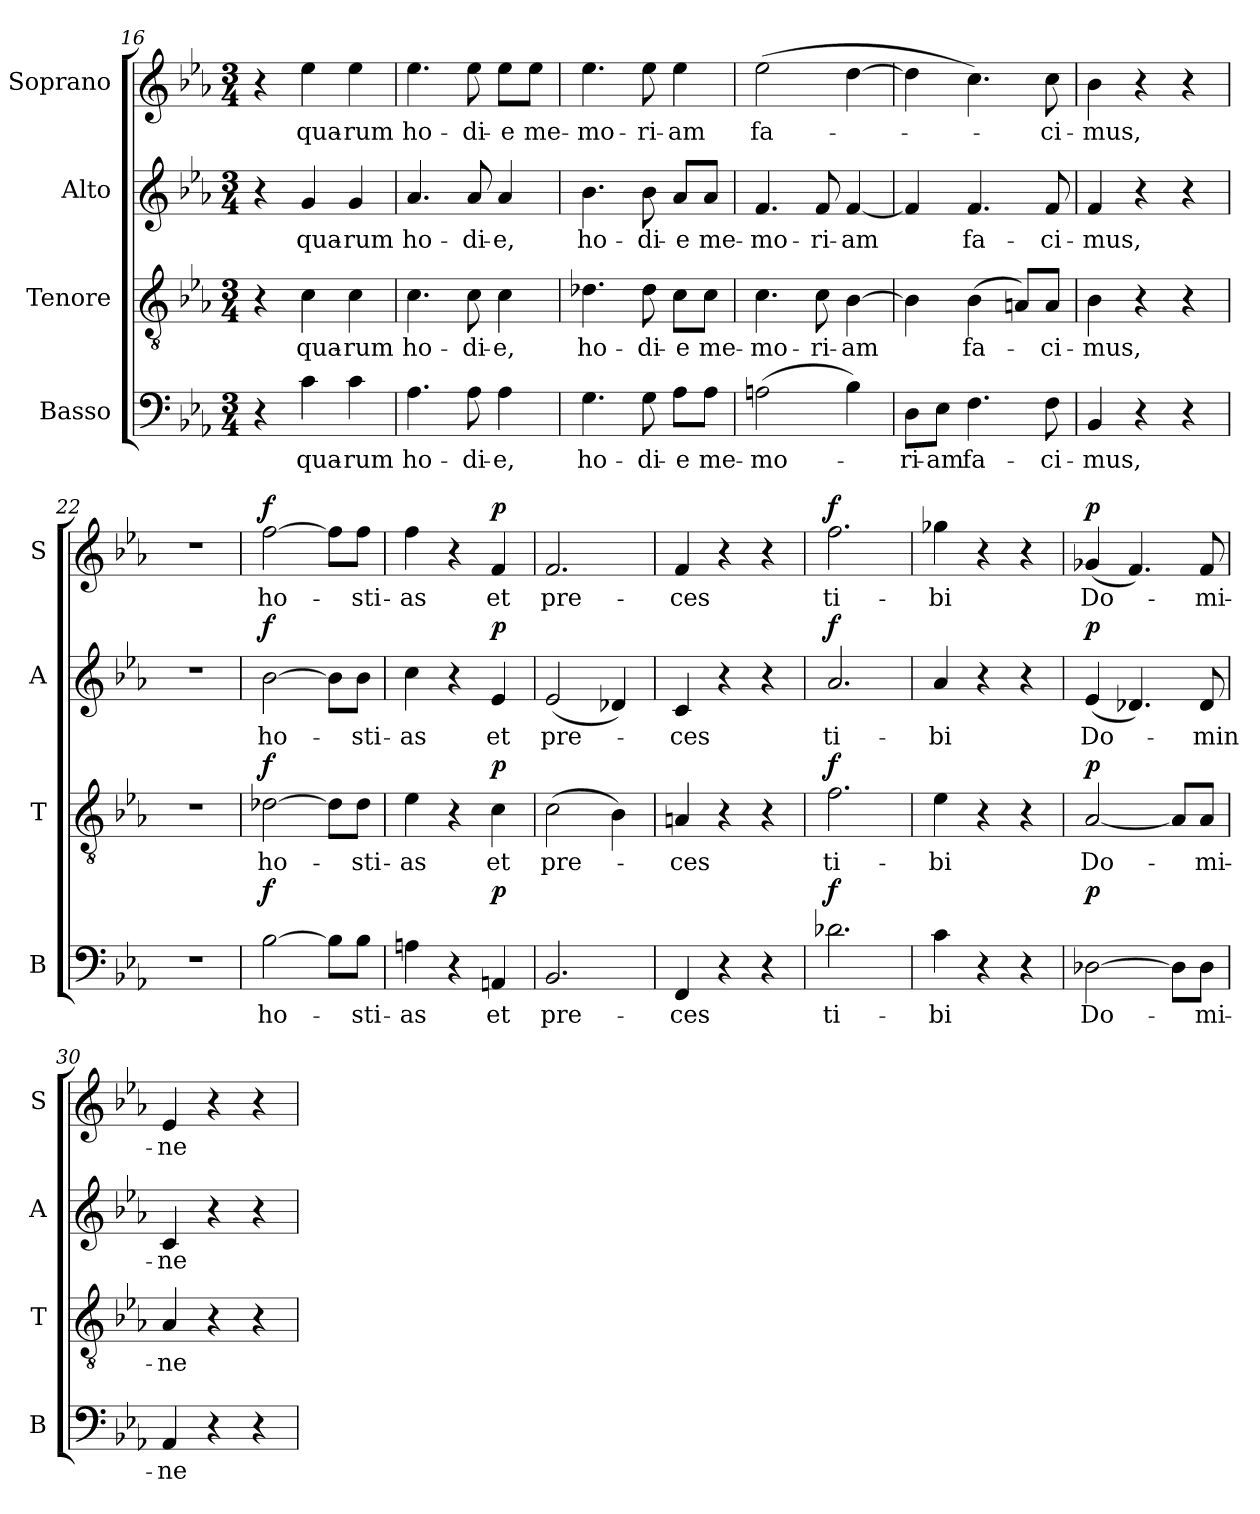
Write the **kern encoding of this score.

**kern	**text	**dynam	**kern	**text	**dynam	**kern	**text	**dynam	**kern	**text	**dynam
*part4	*part4	*part4	*part3	*part3	*part3	*part2	*part2	*part2	*part1	*part1	*part1
*staff4	*staff4	*staff4	*staff3	*staff3	*staff3	*staff2	*staff2	*staff2	*staff1	*staff1	*staff1
*I"Basso	*	*	*I"Tenore	*	*	*I"Alto	*	*	*I"Soprano	*	*
*I'B	*	*	*I'T	*	*	*I'A	*	*	*I'S	*	*
*clefF4	*	*	*clefGv2	*	*	*clefG2	*	*	*clefG2	*	*
*k[b-e-a-]	*	*	*k[b-e-a-]	*	*	*k[b-e-a-]	*	*	*k[b-e-a-]	*	*
*E-:	*	*	*E-:	*	*	*E-:	*	*	*E-:	*	*
*M3/4	*	*	*M3/4	*	*	*M3/4	*	*	*M3/4	*	*
=16	=16	=16	=16	=16	=16	=16	=16	=16	=16	=16	=16
4r	.	.	4r	.	.	4r	.	.	4r	.	.
!	!LO:LY:b	!	!	!LO:LY:b	!	!	!LO:LY:b	!	!	!LO:LY:b	!
4c\	qua-	.	4c\	qua-	.	4g/	qua-	.	4ee-\	qua-	.
!	!LO:LY:b	!	!	!LO:LY:b	!	!	!LO:LY:b	!	!	!LO:LY:b	!
4c\	-rum	.	4c\	-rum	.	4g/	-rum	.	4ee-\	-rum	.
!!LO:LB:g=z
=17	=17	=17	=17	=17	=17	=17	=17	=17	=17	=17	=17
!	!LO:LY:b	!	!	!LO:LY:b	!	!	!LO:LY:b	!	!	!LO:LY:b	!
4.A-\	ho-	.	4.c\	ho-	.	4.a-/	ho-	.	4.ee-\	ho-	.
!	!LO:LY:b	!	!	!LO:LY:b	!	!	!LO:LY:b	!	!	!LO:LY:b	!
8A-\	-di-	.	8c\	-di-	.	8a-/	-di-	.	8ee-\	-di-	.
!	!LO:LY:b	!	!	!LO:LY:b	!	!	!LO:LY:b	!	!	!LO:LY:b	!
4A-\	-e,	.	4c\	-e,	.	4a-/	-e,	.	8ee-\L	-e	.
!	!	!	!	!	!	!	!	!	!	!LO:LY:b	!
.	.	.	.	.	.	.	.	.	8ee-\J	me-	.
=18	=18	=18	=18	=18	=18	=18	=18	=18	=18	=18	=18
!	!LO:LY:b	!	!	!LO:LY:b	!	!	!LO:LY:b	!	!	!LO:LY:b	!
4.G\	ho-	.	4.d-X\	ho-	.	4.b-\	ho-	.	4.ee-\	-mo-	.
!	!LO:LY:b	!	!	!LO:LY:b	!	!	!LO:LY:b	!	!	!LO:LY:b	!
8G\	-di-	.	8d-\	-di-	.	8b-\	-di-	.	8ee-\	-ri-	.
!	!LO:LY:b	!	!	!LO:LY:b	!	!	!LO:LY:b	!	!	!LO:LY:b	!
8A-\L	-e	.	8c\L	-e	.	8a-/L	-e	.	4ee-\	-am	.
!	!LO:LY:b	!	!	!LO:LY:b	!	!	!LO:LY:b	!	!	!	!
8A-\J	me-	.	8c\J	me-	.	8a-/J	me-	.	.	.	.
=19	=19	=19	=19	=19	=19	=19	=19	=19	=19	=19	=19
!	!LO:LY:b	!	!	!LO:LY:b	!	!	!LO:LY:b	!	!	!LO:LY:b	!
(>2An\	-mo-	.	4.c\	-mo-	.	4.f/	-mo-	.	(>2ee-\	fa-	.
!	!	!	!	!LO:LY:b	!	!	!LO:LY:b	!	!	!	!
.	.	.	8c\	-ri-	.	8f/	-ri-	.	.	.	.
!	!	!	!	!LO:LY:b	!	!	!LO:LY:b	!	!	!	!
4B-\)	.	.	[4B-\	-am	.	[4f/	-am	.	[4dd\	.	.
=20	=20	=20	=20	=20	=20	=20	=20	=20	=20	=20	=20
!	!LO:LY:b	!	!	!	!	!	!	!	!	!	!
8D\L	-ri-	.	4B-\]	.	.	4f/]	.	.	4dd\]	.	.
!	!LO:LY:b	!	!	!	!	!	!	!	!	!	!
8E-\J	-am	.	.	.	.	.	.	.	.	.	.
!	!LO:LY:b	!	!	!LO:LY:b	!	!	!LO:LY:b	!	!	!	!
4.F\	fa-	.	(>4B-\	fa-	.	4.f/	fa-	.	4.cc\)	.	.
.	.	.	8An/L)	.	.	.	.	.	.	.	.
!	!LO:LY:b	!	!	!LO:LY:b	!	!	!LO:LY:b	!	!	!LO:LY:b	!
8F\	-ci-	.	8A/J	-ci-	.	8f/	-ci-	.	8cc\	-ci-	.
=21	=21	=21	=21	=21	=21	=21	=21	=21	=21	=21	=21
!	!LO:LY:b	!	!	!LO:LY:b	!	!	!LO:LY:b	!	!	!LO:LY:b	!
4BB-/	-mus,	.	4B-\	-mus,	.	4f/	-mus,	.	4b-\	-mus,	.
4r	.	.	4r	.	.	4r	.	.	4r	.	.
4r	.	.	4r	.	.	4r	.	.	4r	.	.
=22	=22	=22	=22	=22	=22	=22	=22	=22	=22	=22	=22
2.r	.	.	2.r	.	.	2.r	.	.	2.r	.	.
=23	=23	=23	=23	=23	=23	=23	=23	=23	=23	=23	=23
!	!LO:LY:b	!LO:DY:a	!	!LO:LY:b	!LO:DY:a	!	!LO:LY:b	!LO:DY:a	!	!LO:LY:b	!LO:DY:a
[2B-\	ho-	f	[2d-X\	ho-	f	[2b-\	ho-	f	[2ff\	ho-	f
8B-\L]	.	.	8d-\L]	.	.	8b-\L]	.	.	8ff\L]	.	.
!	!LO:LY:b	!	!	!LO:LY:b	!	!	!LO:LY:b	!	!	!LO:LY:b	!
8B-\J	-sti-	.	8d-\J	-sti-	.	8b-\J	-sti-	.	8ff\J	-sti-	.
!!LO:PB:g=z
=24	=24	=24	=24	=24	=24	=24	=24	=24	=24	=24	=24
!	!LO:LY:b	!	!	!LO:LY:b	!	!	!LO:LY:b	!	!	!LO:LY:b	!
4An\	-as	.	4e-\	-as	.	4cc\	-as	.	4ff\	-as	.
4r	.	.	4r	.	.	4r	.	.	4r	.	.
!	!LO:LY:b	!LO:DY:a	!	!LO:LY:b	!LO:DY:a	!	!LO:LY:b	!LO:DY:a	!	!LO:LY:b	!LO:DY:a
4AAn/	et	p	4c\	et	p	4e-/	et	p	4f/	et	p
=25	=25	=25	=25	=25	=25	=25	=25	=25	=25	=25	=25
!	!LO:LY:b	!	!	!LO:LY:b	!	!	!LO:LY:b	!	!	!LO:LY:b	!
2.BB-/	pre-	.	(>2c\	pre-	.	(<2e-/	pre-	.	2.f/	pre-	.
.	.	.	4B-\)	.	.	4d-X/)	.	.	.	.	.
=26	=26	=26	=26	=26	=26	=26	=26	=26	=26	=26	=26
!	!LO:LY:b	!	!	!LO:LY:b	!	!	!LO:LY:b	!	!	!LO:LY:b	!
4FF/	-ces	.	4An/	-ces	.	4c/	-ces	.	4f/	-ces	.
4r	.	.	4r	.	.	4r	.	.	4r	.	.
4r	.	.	4r	.	.	4r	.	.	4r	.	.
=27	=27	=27	=27	=27	=27	=27	=27	=27	=27	=27	=27
!	!LO:LY:b	!LO:DY:a	!	!LO:LY:b	!LO:DY:a	!	!LO:LY:b	!LO:DY:a	!	!LO:LY:b	!LO:DY:a
2.d-X\	ti-	f	2.f\	ti-	f	2.a-/	ti-	f	2.ff\	ti-	f
=28	=28	=28	=28	=28	=28	=28	=28	=28	=28	=28	=28
!	!LO:LY:b	!	!	!LO:LY:b	!	!	!LO:LY:b	!	!	!LO:LY:b	!
4c\	-bi	.	4e-\	-bi	.	4a-/	-bi	.	4gg-X\	-bi	.
4r	.	.	4r	.	.	4r	.	.	4r	.	.
4r	.	.	4r	.	.	4r	.	.	4r	.	.
=29	=29	=29	=29	=29	=29	=29	=29	=29	=29	=29	=29
!	!LO:LY:b	!LO:DY:a	!	!LO:LY:b	!LO:DY:a	!	!LO:LY:b	!LO:DY:a	!	!LO:LY:b	!LO:DY:a
[2D-X\	Do-	p	[2A-/	Do-	p	(<4e-/	Do-	p	(<4g-X/	Do-	p
.	.	.	.	.	.	4.d-X/)	.	.	4.f/)	.	.
8D-\L]	.	.	8A-/L]	.	.	.	.	.	.	.	.
!	!LO:LY:b	!	!	!LO:LY:b	!	!	!LO:LY:b	!	!	!LO:LY:b	!
8D-\J	-mi-	.	8A-/J	-mi-	.	8d-/	-min-	.	8f/	-mi-	.
=30	=30	=30	=30	=30	=30	=30	=30	=30	=30	=30	=30
!	!LO:LY:b	!	!	!LO:LY:b	!	!	!LO:LY:b	!	!	!LO:LY:b	!
4AA-/	-ne	.	4A-/	-ne	.	4c/	-ne	.	4e-/	-ne	.
4r	.	.	4r	.	.	4r	.	.	4r	.	.
4r	.	.	4r	.	.	4r	.	.	4r	.	.
=	=	=	=	=	=	=	=	=	=	=	=
*-	*-	*-	*-	*-	*-	*-	*-	*-	*-	*-	*-
